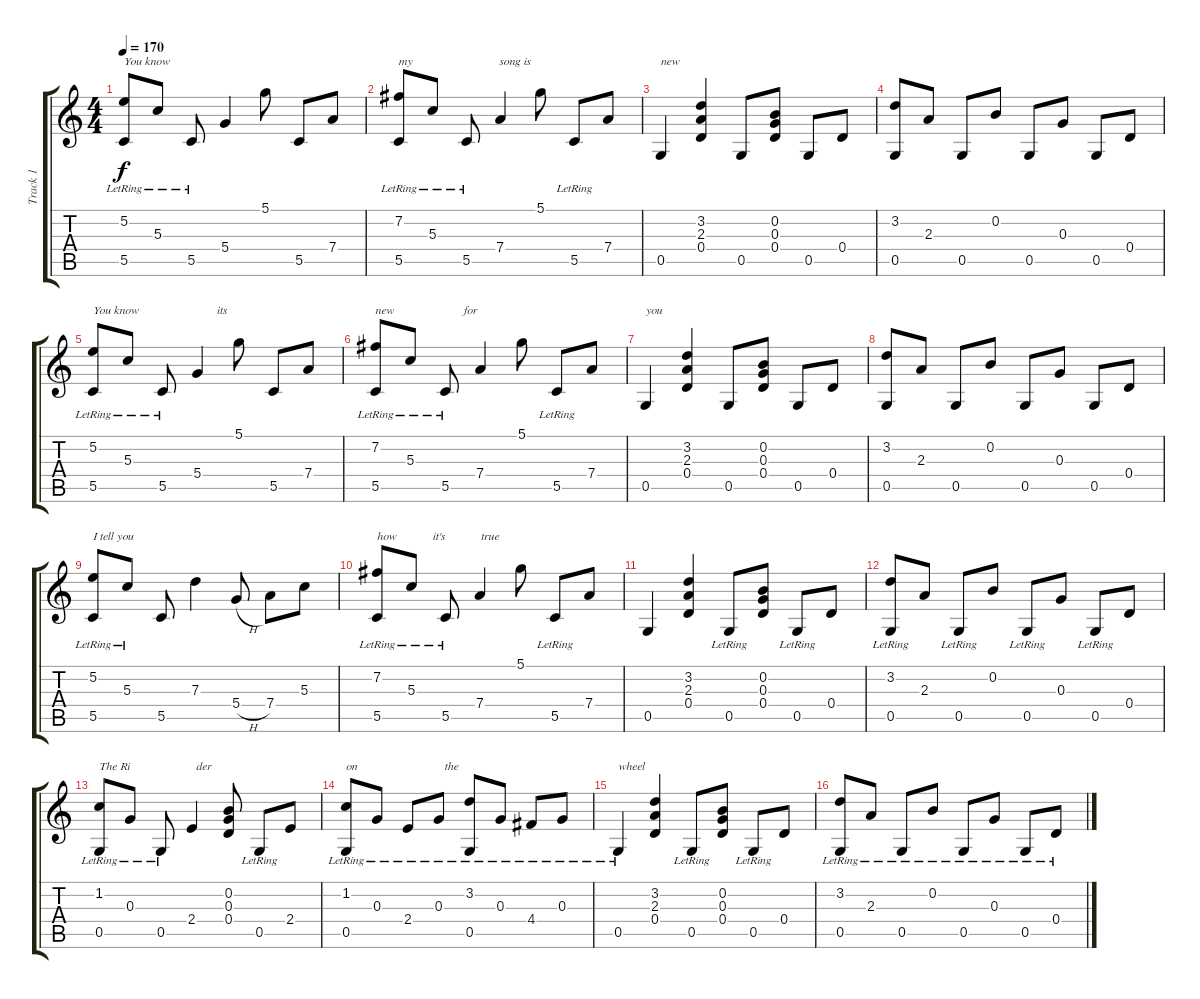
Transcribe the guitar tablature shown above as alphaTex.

\track ("Track 1" "Track 1") {instrument acousticguitarsteel}
\staff {score tabs}
\tuning (D4 B3 G3 D3 G2 E2) {hide}
\ts (4 4)
\tempo 170
\clef g2
\ks c
(5.2 5.5{lr}).8{txt "You know" dy f} 5.3{lr}.8 5.5{lr}.8 5.4.4 5.1.8 5.5.8 7.4.8 |
(7.2 5.5{lr}).8{txt "my                             song is"} 5.3{lr}.8 5.5{lr}.8 7.4.4 5.1.8 5.5{lr}.8 7.4.8 |
0.5.4{txt "new"} (3.2 2.3 0.4).4 0.5.8 (0.2 0.3 0.4).8 0.5.8 0.4.8 |
(3.2 0.5).8 2.3.8 0.5.8 0.2.8 0.5.8 0.3.8 0.5.8 0.4.8 |
(5.2 5.5{lr}).8{txt "You know                          its"} 5.3{lr}.8 5.5{lr}.8 5.4.4 5.1.8 5.5.8 7.4.8 |
(7.2 5.5{lr}).8{txt "new                       for"} 5.3{lr}.8 5.5{lr}.8 7.4.4 5.1.8 5.5{lr}.8 7.4.8 |
0.5.4{txt "you"} (3.2 2.3 0.4).4 0.5.8 (0.2 0.3 0.4).8 0.5.8 0.4.8 |
(3.2 0.5).8 2.3.8 0.5.8 0.2.8 0.5.8 0.3.8 0.5.8 0.4.8 |
(5.2 5.5{lr}).8{txt "I tell you"} 5.3{lr}.8 5.5.8 7.3.4 5.4{h}.8 7.4.8 5.3.8 |
(7.2 5.5{lr}).8{txt "how            it's            true"} 5.3{lr}.8 5.5{lr}.8 7.4.4 5.1.8 5.5{lr}.8 7.4.8 |
0.5.4 (3.2 2.3 0.4).4 0.5{lr}.8 (0.2 0.3 0.4).8 0.5{lr}.8 0.4.8 |
(3.2 0.5{lr}).8 2.3.8 0.5{lr}.8 0.2.8 0.5{lr}.8 0.3.8 0.5{lr}.8 0.4.8 |
(1.2{lr} 0.5{lr}).8{txt "The Ri                      der"} 0.3{lr}.8 0.5{lr}.8 2.4.4 (0.2 0.3 0.4).8 0.5{lr}.8 2.4.8 |
(1.2 0.5{lr}).8{txt "on                             the"} 0.3{lr}.8 2.4{lr}.8 0.3{lr}.8 (3.2 0.5{lr}).8 0.3{lr}.8 4.4{lr}.8 0.3{lr}.8 |
0.5{lr}.4{txt "wheel"} (3.2 2.3 0.4).4 0.5{lr}.8 (0.2 0.3 0.4).8 0.5{lr}.8 0.4.8 |
(3.2 0.5{lr}).8 2.3{lr}.8 0.5{lr}.8 0.2{lr}.8 0.5{lr}.8 0.3{lr}.8 0.5{lr}.8 0.4{lr}.8
